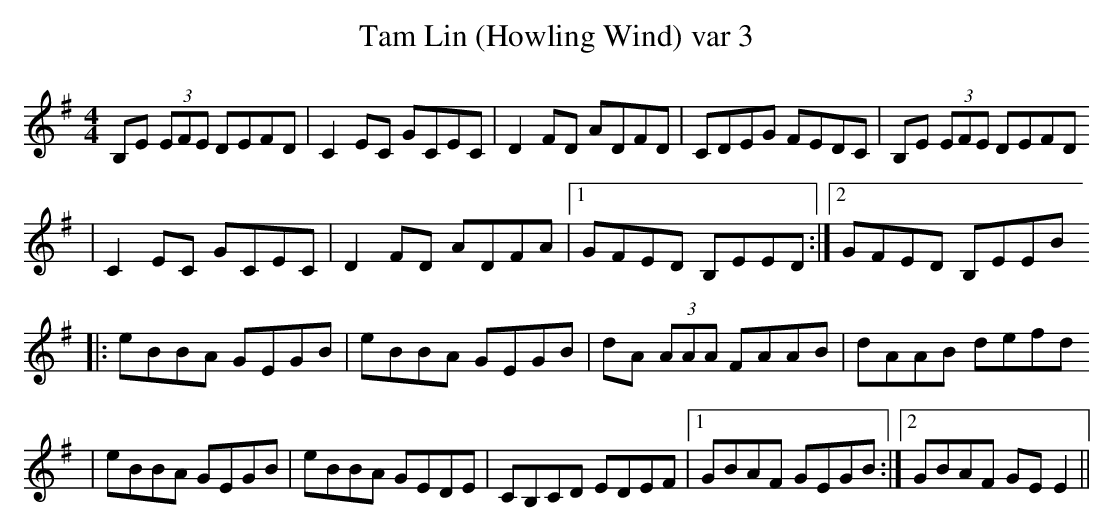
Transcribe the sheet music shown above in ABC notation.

X:1
T:Tam Lin (Howling Wind) var 3
M:4/4
L:1/8
K:EMin
B,E (3EFE DEFD|C2EC GCEC|D2FD ADFD|CDEG FEDC|B,E (3EFE DEFD
|C2EC GCEC|D2  FD ADFA|1GFED B,EED:|2GFED B,EEB
|:eBBA GEGB|eBBA GEGB|dA (3AAA FAAB|dAAB defd
|eBBA GEGB|eBBA GEDE|CB,CD EDEF|1GBAF GEGB:|2GBAF GEE2||
